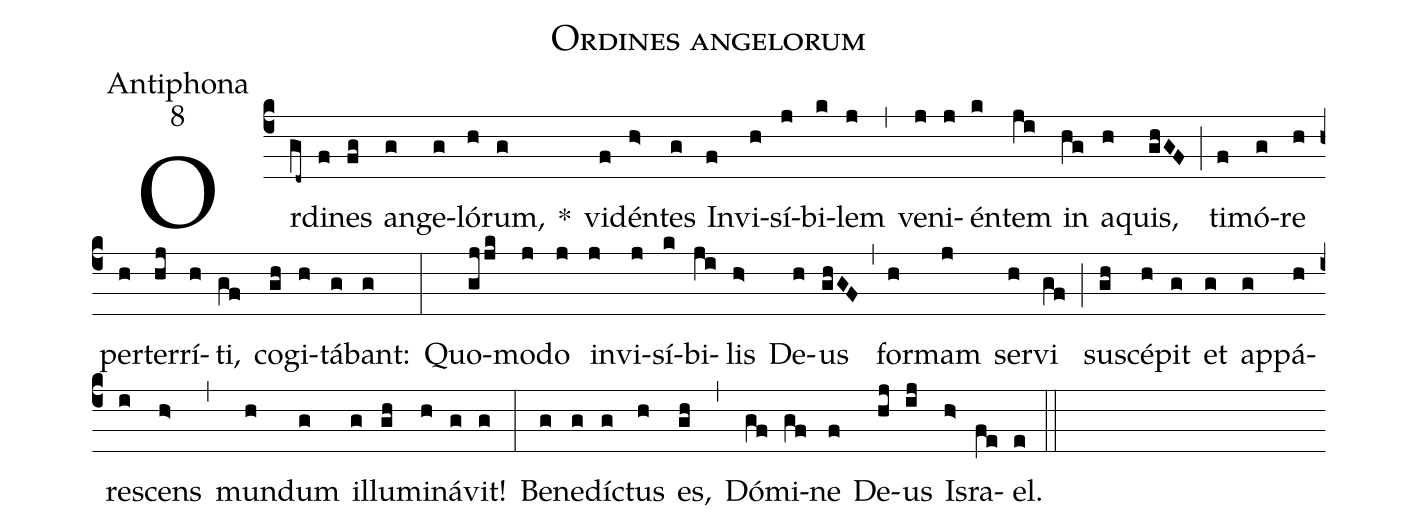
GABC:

name:Ordines angelorum;
office-part:Antiphona;
mode:8;
%%
(c4)Or(gd~)di(f)nes(fg) an(g)ge(g)ló(h)rum,(g) *() vi(f)dén(h>)tes(g) In(f)vi(h)sí(j)bi(k)lem(j) (,) ve(j)ni(j)én(k)tem(ji) in(hg) a(h)quis,(ghGF) (;) ti(f)mó(g)re(h) per(h)ter(hj)rí(h)ti,(gf) co(gh)gi(h)tá(g)bant:(g) (:) Quo(gj/jk)mo(j)do(j) in(j)vi(j)sí(k)bi(ji)lis(h>) De(h)us(ghGF) (,) for(h)mam(j) ser(h)vi(gf) (;) sus(gh)cé(h)pit(g) et(g) ap(g)pá(h)res(i)cens(h>) (,) mun(h)dum(g) il(g)lu(gh)mi(h)ná(g)vit!(g) (:) Be(g)ne(g)díc(g)tus(h) es,(gh) (,) Dó(gf)mi(gf)ne(f) De(hj)us(ij) Is(h>)ra(fe)el.(e) (::)
